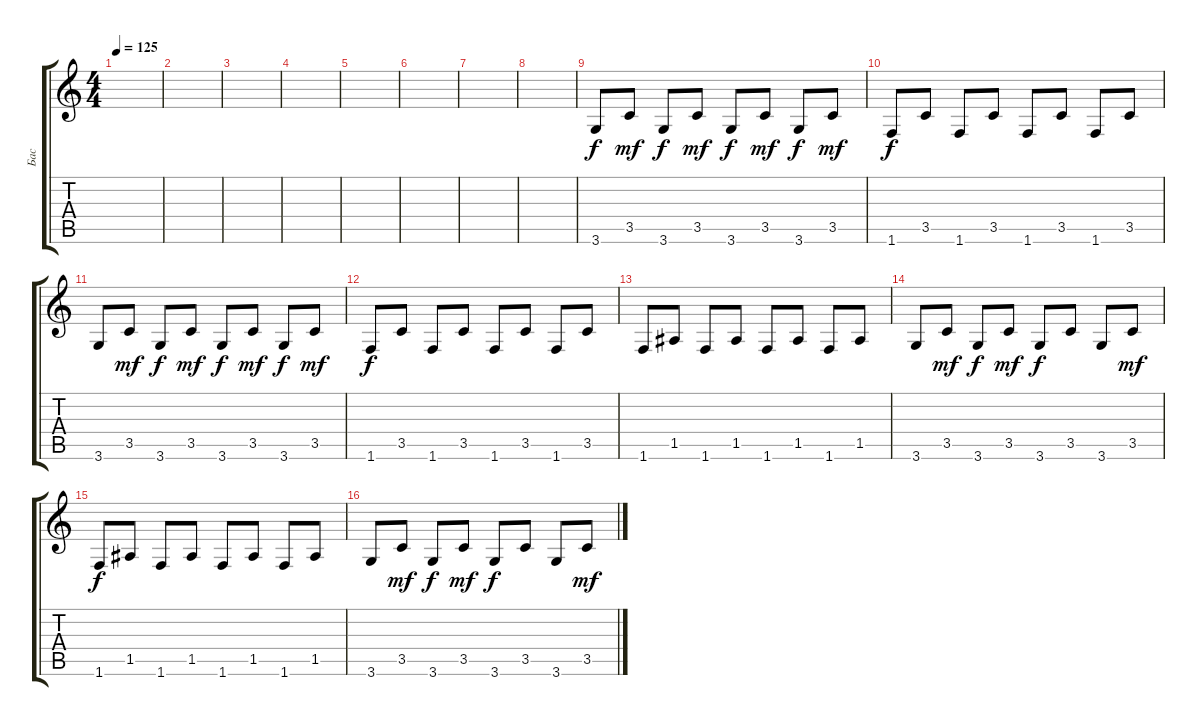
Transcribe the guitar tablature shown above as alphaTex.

\track ("Бас" "Бас") {instrument acousticbass}
\staff {score tabs}
\tuning (E4 B3 G3 D3 A2 E2) {hide}
\ts (4 4)
\tempo 125
\clef g2
\ks c
|
|
|
|
|
|
|
|
3.6.8{balance 0} 3.5.8{dy mf} 3.6.8{dy f} 3.5.8{dy mf} 3.6.8{dy f} 3.5.8{dy mf} 3.6.8{dy f} 3.5.8{dy mf} |
1.6.8{dy f} 3.5.8 1.6.8 3.5.8 1.6.8 3.5.8 1.6.8 3.5.8 |
3.6.8 3.5.8{dy mf} 3.6.8{dy f} 3.5.8{dy mf} 3.6.8{dy f} 3.5.8{dy mf} 3.6.8{dy f} 3.5.8{dy mf} |
1.6.8{dy f} 3.5.8 1.6.8 3.5.8 1.6.8 3.5.8 1.6.8 3.5.8 |
1.6.8 1.5.8 1.6.8 1.5.8 1.6.8 1.5.8 1.6.8 1.5.8 |
3.6.8 3.5.8{dy mf} 3.6.8{dy f} 3.5.8{dy mf} 3.6.8{dy f} 3.5.8 3.6.8 3.5.8{dy mf} |
1.6.8{dy f} 1.5.8 1.6.8 1.5.8 1.6.8 1.5.8 1.6.8 1.5.8 |
3.6.8 3.5.8{dy mf} 3.6.8{dy f} 3.5.8{dy mf} 3.6.8{dy f} 3.5.8 3.6.8 3.5.8{dy mf}
